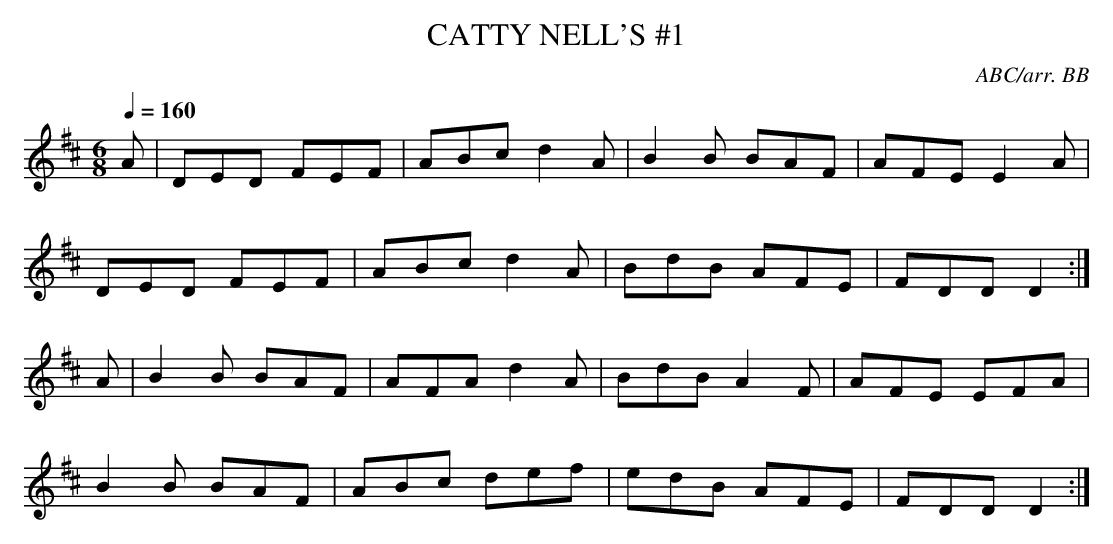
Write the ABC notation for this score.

X:1
T:CATTY NELL'S #1
C:ABC/arr. BB
Q:1/4=160
M:6/8
L:1/8
K:D
A|DED FEF|ABc d2A|B2B BAF|AFE E2A|
DED FEF|ABc d2A|BdB AFE|FDD D2 :|
A|B2B BAF|AFA d2A|BdB A2F|AFE EFA|
B2B BAF|ABc def|edB AFE|FDD D2 :|
